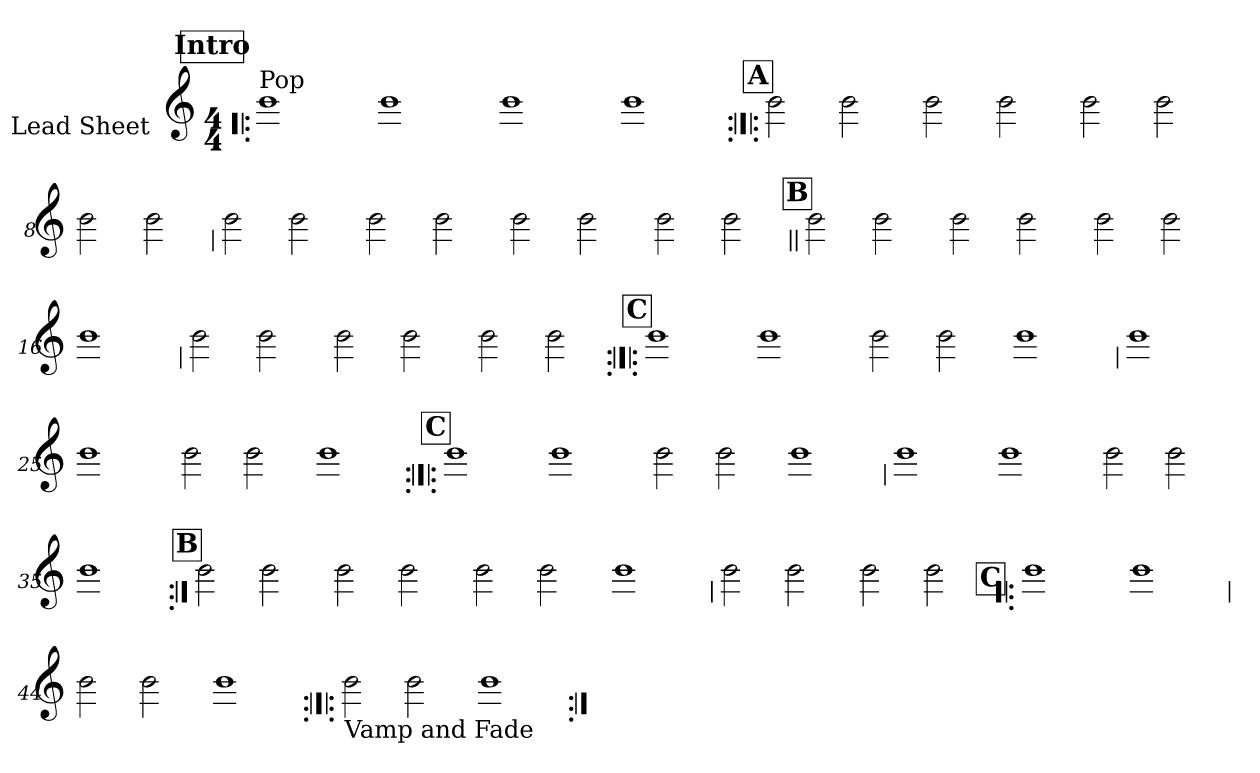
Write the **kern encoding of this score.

**kern
*part1
*staff1
*I"Lead Sheet
*stria0
*clefG2
*k[]
*C:
*M4/4
*MM127
!!LO:REH:place=s1:a:t=Intro
=1!|:
!LO:TX:a:t=Pop
1b
=2-
1b
=3-
1b
=4-
1b
!!LO:LB:g=z
!!LO:REH:place=s1:a:t=A
=5:|!|:
2b
2b
=6-
2b
2b
=7-
2b
2b
=8-
2b
2b
!!LO:LB:g=z
=9
2b
2b
=10-
2b
2b
=11-
2b
2b
=12-
2b
2b
!!LO:LB:g=z
!!LO:REH:place=s1:a:t=B
=13||
2b
2b
=14-
2b
2b
=15-
2b
2b
=16-
1b
!!LO:LB:g=z
=17
2b
2b
=18-
2b
2b
=19-
2b
2b
!!LO:LB:g=z
!!LO:REH:place=s1:a:t=C
=20:|!|:
1b
=21-
1b
=22-
2b
2b
=23-
1b
!!LO:LB:g=z
=24
1b
=25-
1b
=26-
2b
2b
=27-
1b
!!LO:LB:g=z
!!LO:REH:place=s1:a:t=C
=28:|!|:
1b
=29-
1b
=30-
2b
2b
=31-
1b
!!LO:LB:g=z
=32
1b
=33-
1b
=34-
2b
2b
=35-
1b
!!LO:LB:g=z
!!LO:REH:place=s1:a:t=B
=36:|!
2b
2b
=37-
2b
2b
=38-
2b
2b
=39-
1b
!!LO:LB:g=z
=40
2b
2b
=41-
2b
2b
!!LO:REH:place=s1:a:t=C
=42!|:
1b
=43-
1b
!!LO:LB:g=z
=44
2b
2b
=45-
1b
=46:|!|:
!LO:TX:b:t=Vamp and Fade
2b
2b
=47-
1b
=:|!
*-
